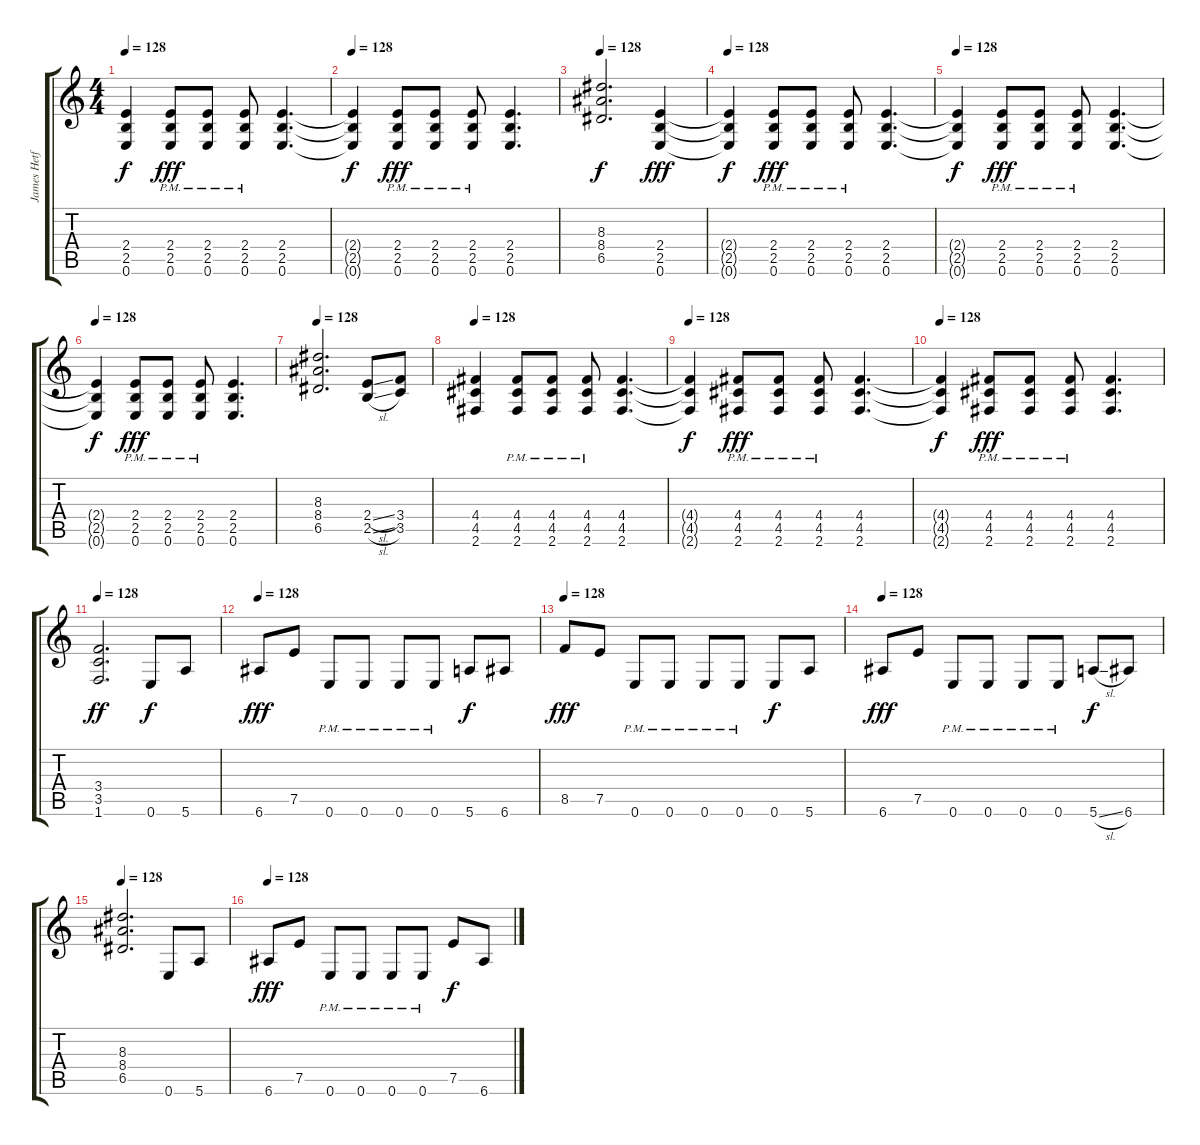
\track ("James Hetfield (Guitar I)" "James Hetf") {instrument distortionguitar}
\staff {score tabs}
\tuning (E4 B3 G3 D3 A2 E2) {hide}
\ts (4 4)
\tempo 128
\clef g2
\ks c
(2.4{t} 2.5{t} 0.6{t}).4{dy f} (2.4{pm} 2.5{pm} 0.6{pm}).8{dy fff} (2.4{pm} 2.5{pm} 0.6{pm}).8 (2.4{pm} 2.5{pm} 0.6{pm}).8 (2.4 2.5 0.6).4{d} |
\tempo 128
(2.4{t} 2.5{t} 0.6{t}).4{dy f} (2.4{pm} 2.5{pm} 0.6{pm}).8{dy fff} (2.4{pm} 2.5{pm} 0.6{pm}).8 (2.4{pm} 2.5{pm} 0.6{pm}).8 (2.4 2.5 0.6).4{d} |
\tempo 128
(8.3 8.4 6.5).2{d dy f} (2.4 2.5 0.6).4{dy fff} |
\tempo 128
(2.4{t} 2.5{t} 0.6{t}).4{dy f} (2.4{pm} 2.5{pm} 0.6{pm}).8{dy fff} (2.4{pm} 2.5{pm} 0.6{pm}).8 (2.4{pm} 2.5{pm} 0.6{pm}).8 (2.4 2.5 0.6).4{d} |
\tempo 128
(2.4{t} 2.5{t} 0.6{t}).4{dy f} (2.4{pm} 2.5{pm} 0.6{pm}).8{dy fff} (2.4{pm} 2.5{pm} 0.6{pm}).8 (2.4{pm} 2.5{pm} 0.6{pm}).8 (2.4 2.5 0.6).4{d} |
\tempo 128
(2.4{t} 2.5{t} 0.6{t}).4{dy f} (2.4{pm} 2.5{pm} 0.6{pm}).8{dy fff} (2.4{pm} 2.5{pm} 0.6{pm}).8 (2.4{pm} 2.5{pm} 0.6{pm}).8 (2.4 2.5 0.6).4{d} |
\tempo 128
(8.3 8.4 6.5).2{d} (2.4{sl} 2.5{sl}).8 (3.4 3.5).8 |
\tempo 128
(4.4 4.5 2.6).4 (4.4{pm} 4.5{pm} 2.6{pm}).8 (4.4{pm} 4.5{pm} 2.6{pm}).8 (4.4{pm} 4.5{pm} 2.6{pm}).8 (4.4 4.5 2.6).4{d} |
\tempo 128
(4.4{t} 4.5{t} 2.6{t}).4{dy f} (4.4{pm} 4.5{pm} 2.6{pm}).8{dy fff} (4.4{pm} 4.5{pm} 2.6{pm}).8 (4.4{pm} 4.5{pm} 2.6{pm}).8 (4.4 4.5 2.6).4{d} |
\tempo 128
(4.4{t} 4.5{t} 2.6{t}).4{dy f} (4.4{pm} 4.5{pm} 2.6{pm}).8{dy fff} (4.4{pm} 4.5{pm} 2.6{pm}).8 (4.4{pm} 4.5{pm} 2.6{pm}).8 (4.4 4.5 2.6).4{d} |
\tempo 128
(3.4 3.5 1.6).2{d dy ff} 0.6.8{dy f} 5.6.8 |
\tempo 128
6.6.8{dy fff} 7.5.8 0.6{pm}.8 0.6{pm}.8 0.6{pm}.8 0.6{pm}.8 5.6.8{dy f} 6.6.8 |
\tempo 128
8.5.8{dy fff} 7.5.8 0.6{pm}.8 0.6{pm}.8 0.6{pm}.8 0.6{pm}.8 0.6.8{dy f} 5.6.8 |
\tempo 128
6.6.8{dy fff} 7.5.8 0.6{pm}.8 0.6{pm}.8 0.6{pm}.8 0.6{pm}.8 5.6{sl}.8{dy f} 6.6.8 |
\tempo 128
(8.3 8.4 6.5).2{d} 0.6.8 5.6.8 |
\tempo 128
6.6.8{dy fff} 7.5.8 0.6{pm}.8 0.6{pm}.8 0.6{pm}.8 0.6{pm}.8 7.5.8{dy f} 6.6.8
